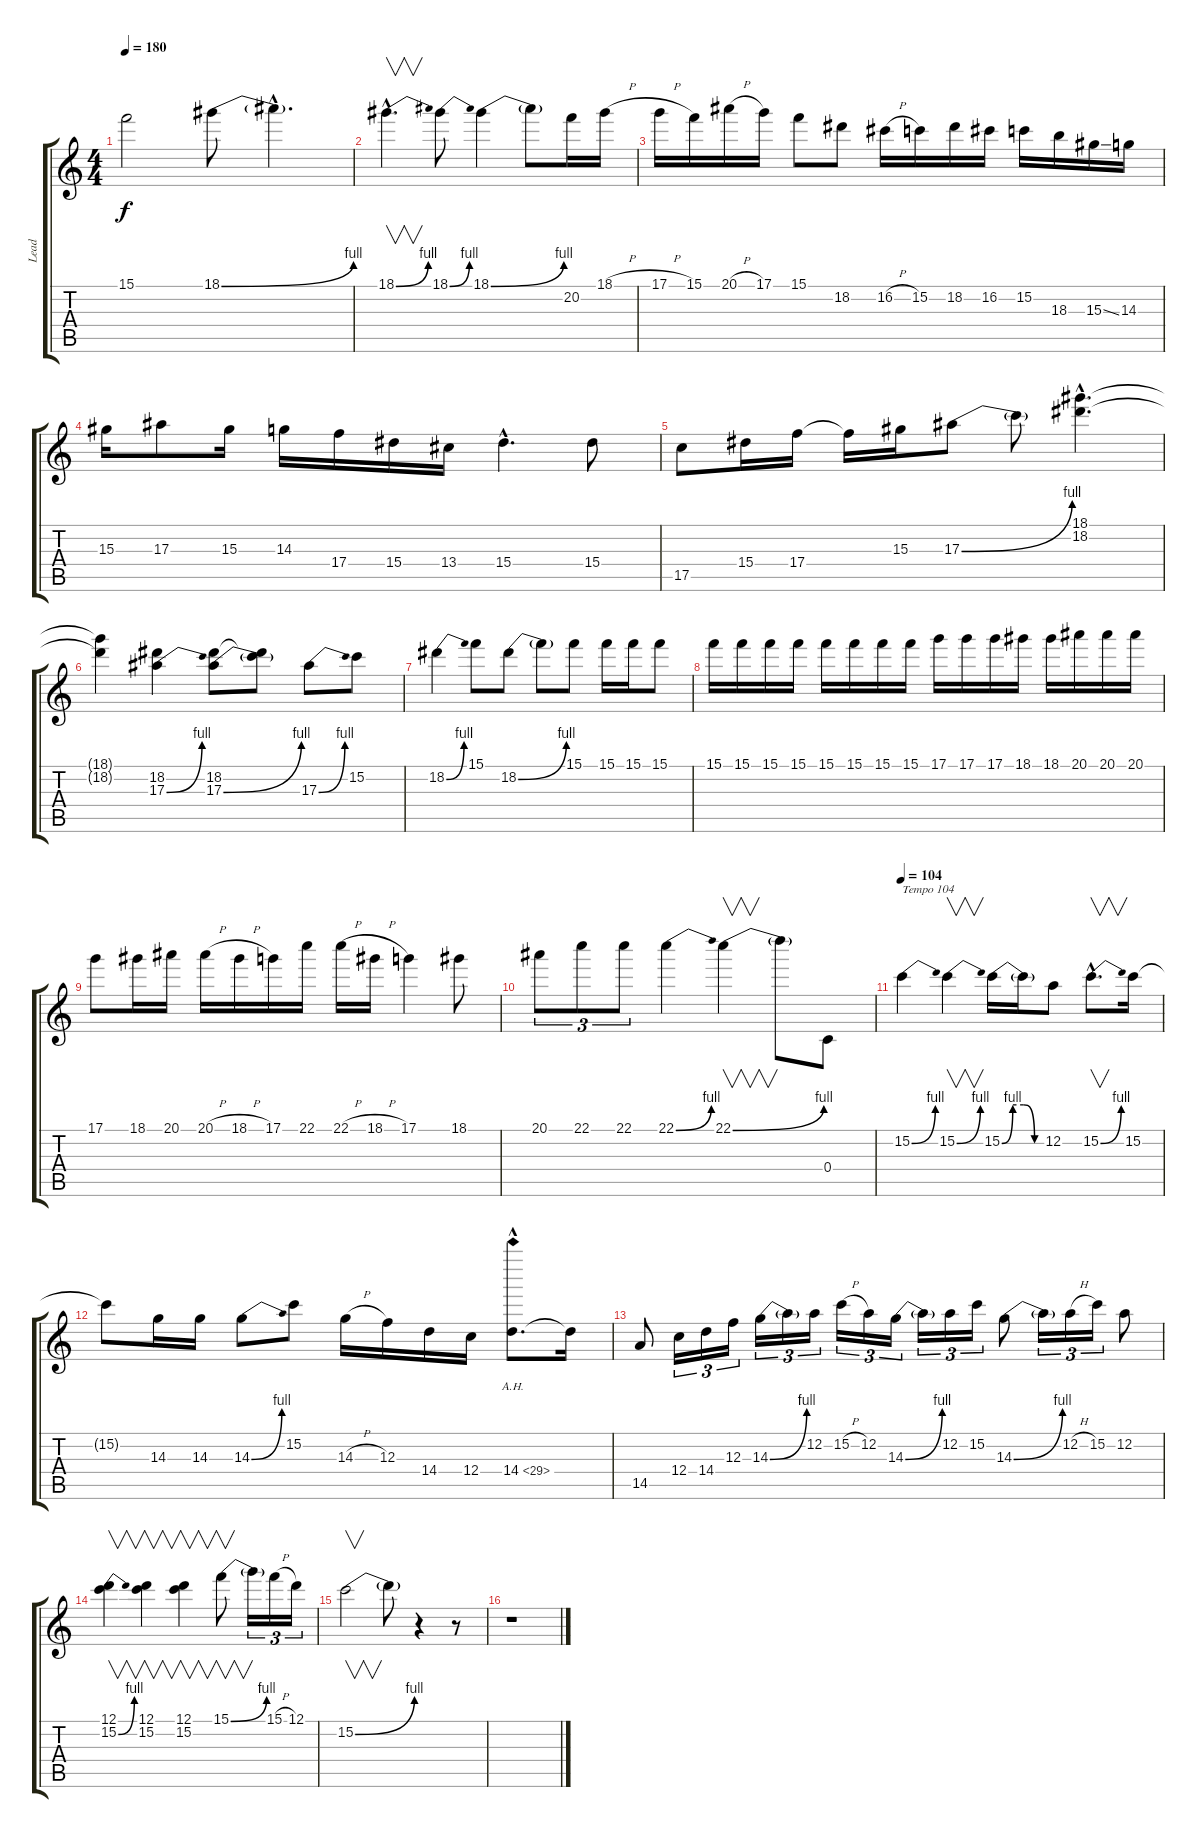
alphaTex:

\track ("Lead" "Lead") {instrument distortionguitar}
\staff {score tabs}
\tuning (D4 A3 F3 C3 G2 D2) {hide}
\ts (4 4)
\tempo 180
\clef g2
\ks c
15.1{t}.2{dy f} 18.1{be (bend 0 0 60 4)}.8 18.1{hac t}.4{d} |
18.1{be (bend 0 0 60 4) hac}.4{v d} 18.1{be (bend 0 0 60 4)}.8 18.1{be (bend 0 0 60 4)}.4 18.1{t}.8 20.2.16 18.1{h}.16 |
17.1{h}.16 15.1.16 20.1{h}.16 17.1.16 15.1.8 18.2.8 16.2{h}.16 15.2.16 18.2.16 16.2.16 15.2.16 18.3.16 15.3{ss}.16 14.3.16 |
15.3.16 17.3.8 15.3.16 14.3.16 17.4.16 15.4.16 13.4.16 15.4{hac}.4{d} 15.4.8 |
17.5.8 15.4.16 17.4.16 17.4{t}.16 15.3.16 17.3{be (bend 0 0 60 4)}.8 17.3{t}.8 (18.1{hac} 18.2{hac}).4{d} |
(18.1{t} 18.2{t}).4 (18.2 17.3{be (bend 0 0 60 4)}).4 (18.2 17.3{be (bend 0 0 60 4)}).8 (18.2{t} 17.3{t}).8 17.3{be (bend 0 0 60 4)}.8 15.2.8 |
18.2{be (bend 0 0 60 4)}.4 15.1.8 18.2{be (bend 0 0 60 4)}.8 18.2{t}.8 15.1.8 15.1.16 15.1.16 15.1.8 |
15.1.16 15.1.16 15.1.16 15.1.16 15.1.16 15.1.16 15.1.16 15.1.16 17.1.16 17.1.16 17.1.16 18.1.16 18.1.16 20.1.16 20.1.16 20.1.16 |
17.1.8 18.1.16 20.1.16 20.1{h}.16 18.1{h}.16 17.1.16 22.1.16 22.1{h}.16 18.1{h}.16 17.1.4 18.1.8 |
20.1.8{tu (3 2)} 22.1.8{tu (3 2)} 22.1.8{tu (3 2)} 22.1{be (bend 0 0 60 4)}.4 22.1{be (bend 0 0 60 4)}.4{v} 22.1{t}.8 0.4.8 |
\tempo 104
15.2{be (bend 0 0 60 4)}.4{txt "Tempo 104"} 15.2{be (bend 0 0 60 4)}.4{v} 15.2{be (custom 0 0 15 4 30 4 45 0 60 0)}.16 15.2{t}.16 12.2.8 15.2{be (bend 0 0 60 4) hac}.8{v d} 15.2.16 |
15.2{t}.8 14.3.16 14.3.16 14.3{be (bend 0 0 60 4)}.8 15.2.8 14.3{h}.16 12.3.16 14.4.16 12.4.16 14.4{ah 15 hac}.8{d} 14.4{t}.16 |
14.5.8 12.4.16{tu (3 2)} 14.4.16{tu (3 2)} 12.3.16{tu (3 2)} 14.3{be (bend 0 0 60 4)}.16{tu (3 2)} 14.3{t}.16{tu (3 2)} 12.2.16{tu (3 2)} 15.2{h}.16{tu (3 2)} 12.2.16{tu (3 2)} 14.3{be (bend 0 0 60 4)}.16{tu (3 2)} 14.3{t}.16{tu (3 2)} 12.2.16{tu (3 2)} 15.2.16{tu (3 2)} 14.3{be (bend 0 0 60 4)}.8 14.3{t}.16{tu (3 2)} 12.2{h}.16{tu (3 2)} 15.2.16{tu (3 2)} 12.2.8 |
(12.1 15.2{be (bend 0 0 60 4)}).4{v} (12.1 15.2).4{v} (12.1 15.2).4{v} 15.1{be (bend 0 0 60 4)}.8{v} 15.1{t}.16{tu (3 2)} 15.1{h}.16{tu (3 2)} 12.1.16{tu (3 2)} |
15.2{be (bend 0 0 60 4)}.2{v} 15.2{t}.8 r.4 r.8 |
r.1
